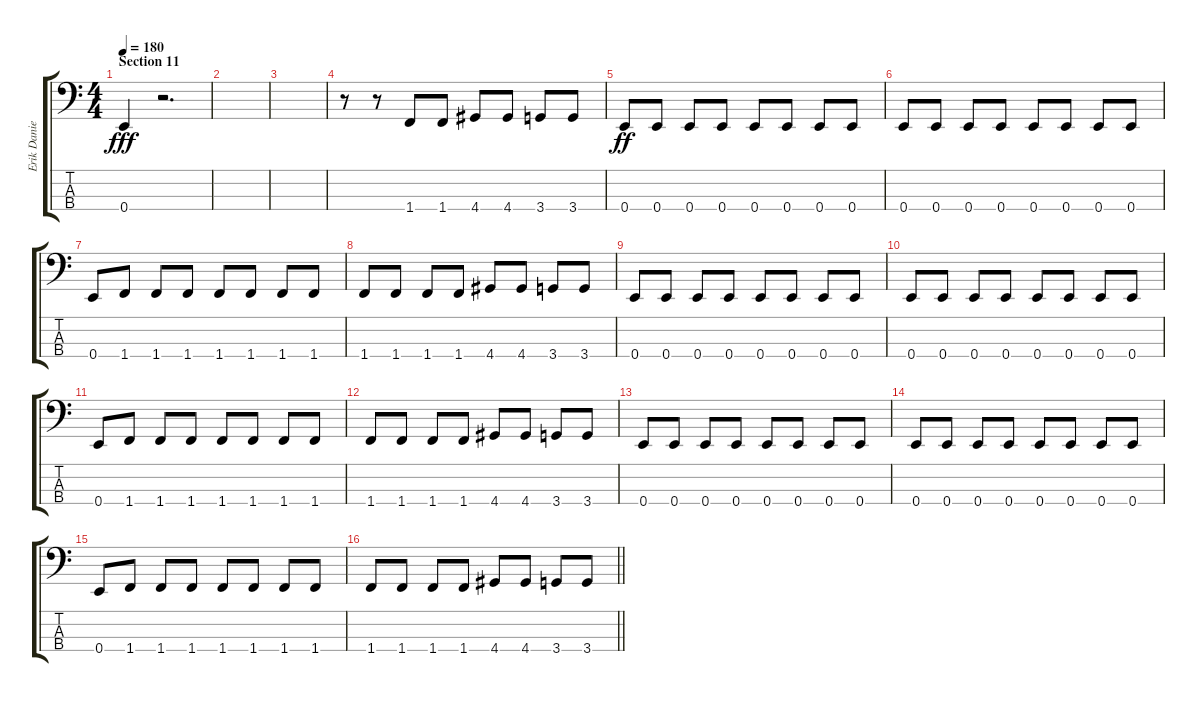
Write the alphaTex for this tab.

\track ("Erik Danielsson" "Erik Danie") {instrument electricbasspick}
\staff {score tabs}
\tuning (G2 D2 A1 E1) {hide}
\ts (4 4)
\section ("" "Section 11")
\tempo 180
\clef f4
\ks c
0.4.4{dy fff} r.2{d} |
|
|
r.8 r.8 1.4.8 1.4.8 4.4.8 4.4.8 3.4.8 3.4.8 |
0.4.8{dy ff} 0.4.8 0.4.8 0.4.8 0.4.8 0.4.8 0.4.8 0.4.8 |
0.4.8 0.4.8 0.4.8 0.4.8 0.4.8 0.4.8 0.4.8 0.4.8 |
0.4.8 1.4.8 1.4.8 1.4.8 1.4.8 1.4.8 1.4.8 1.4.8 |
1.4.8 1.4.8 1.4.8 1.4.8 4.4.8 4.4.8 3.4.8 3.4.8 |
0.4.8 0.4.8 0.4.8 0.4.8 0.4.8 0.4.8 0.4.8 0.4.8 |
0.4.8 0.4.8 0.4.8 0.4.8 0.4.8 0.4.8 0.4.8 0.4.8 |
0.4.8 1.4.8 1.4.8 1.4.8 1.4.8 1.4.8 1.4.8 1.4.8 |
1.4.8 1.4.8 1.4.8 1.4.8 4.4.8 4.4.8 3.4.8 3.4.8 |
0.4.8 0.4.8 0.4.8 0.4.8 0.4.8 0.4.8 0.4.8 0.4.8 |
0.4.8 0.4.8 0.4.8 0.4.8 0.4.8 0.4.8 0.4.8 0.4.8 |
0.4.8 1.4.8 1.4.8 1.4.8 1.4.8 1.4.8 1.4.8 1.4.8 |
\barLineRight lightlight
1.4.8 1.4.8 1.4.8 1.4.8 4.4.8 4.4.8 3.4.8 3.4.8
